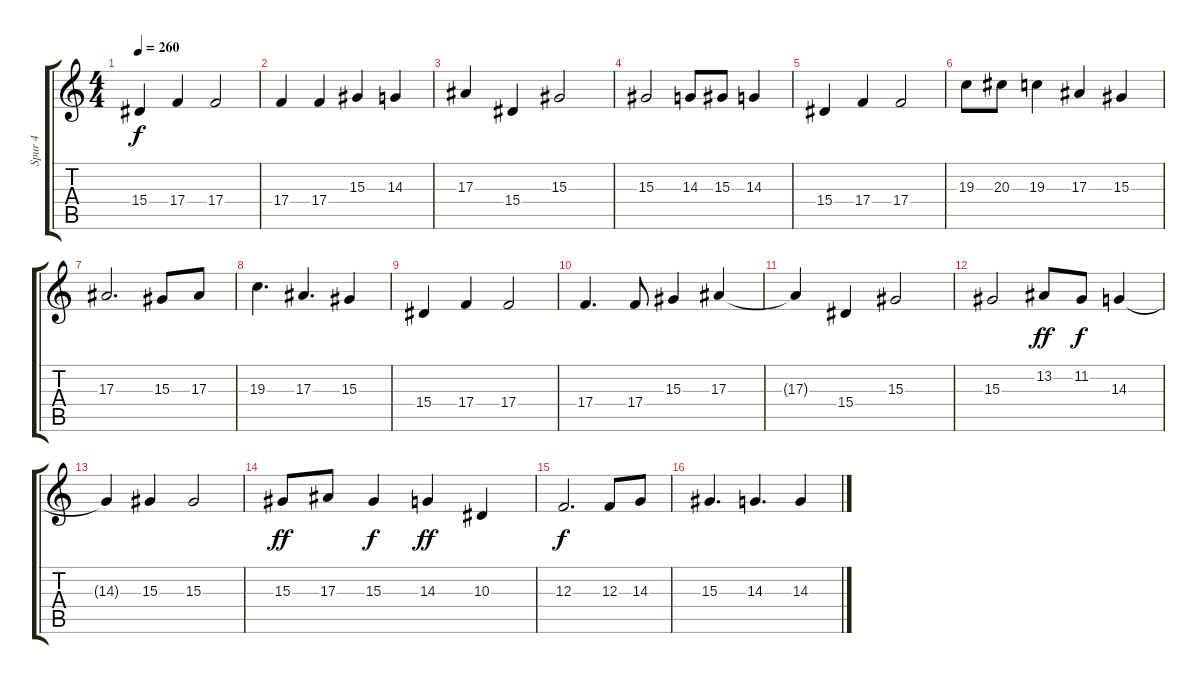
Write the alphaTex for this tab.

\track ("Spur 4" "Spur 4") {instrument accordion}
\staff {score tabs}
\tuning (D4 A3 F3 C3 G2 D2) {hide}
\ts (4 4)
\tempo 260
\clef g2
\ks c
15.4.4{dy f} 17.4.4 17.4.2 |
17.4.4 17.4.4 15.3.4 14.3.4 |
17.3.4 15.4.4 15.3.2 |
15.3.2 14.3.8 15.3.8 14.3.4 |
15.4.4 17.4.4 17.4.2 |
19.3.8 20.3.8 19.3.4 17.3.4 15.3.4 |
17.3.2{d} 15.3.8 17.3.8 |
19.3.4{d} 17.3.4{d} 15.3.4 |
15.4.4 17.4.4 17.4.2 |
17.4.4{d} 17.4.8 15.3.4 17.3.4 |
17.3{t}.4 15.4.4 15.3.2 |
15.3.2 13.2.8{dy ff} 11.2.8{dy f} 14.3.4 |
14.3{t}.4 15.3.4 15.3.2 |
15.3.8{dy ff} 17.3.8 15.3.4{dy f} 14.3.4{dy ff} 10.3.4 |
12.3.2{d dy f} 12.3.8 14.3.8 |
15.3.4{d} 14.3.4{d} 14.3.4
